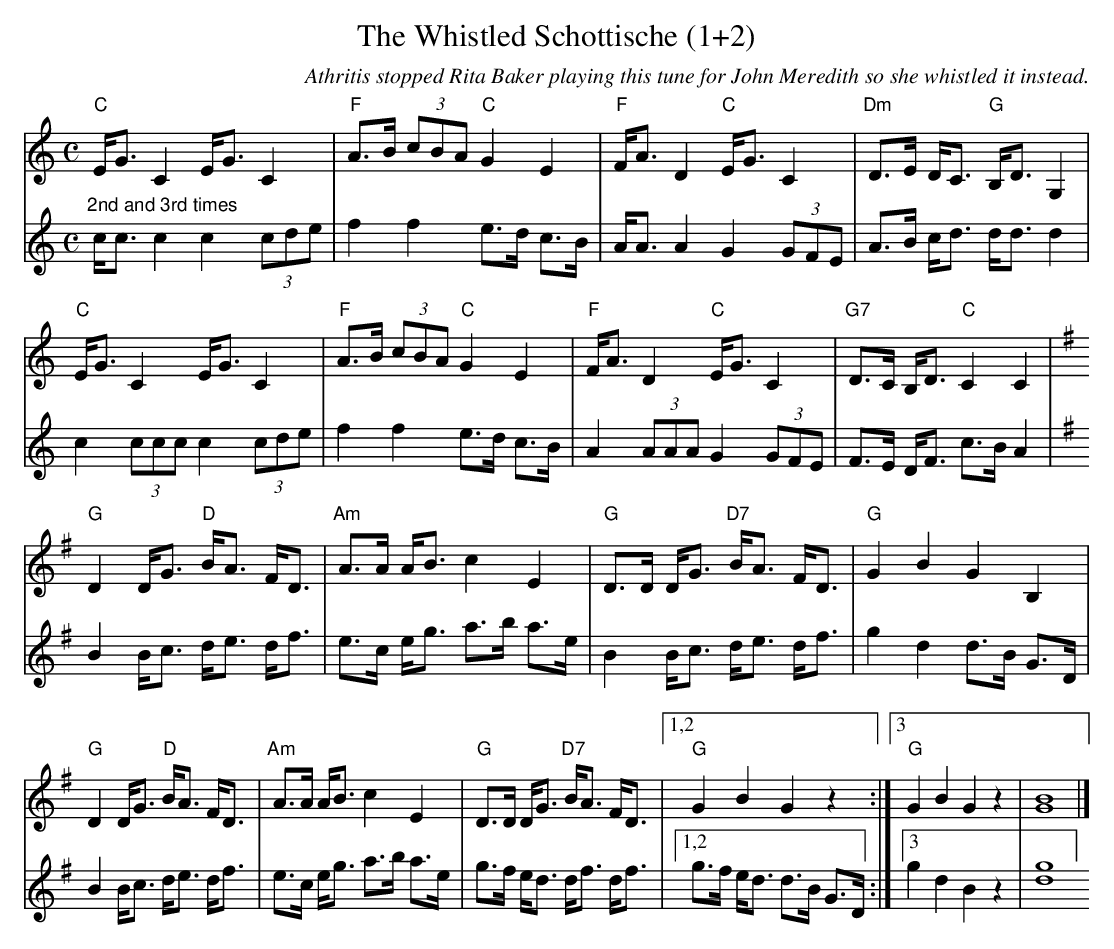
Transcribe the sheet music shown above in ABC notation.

X:1
T:Whistled Schottische (1+2), The
C:Athritis stopped Rita Baker playing this tune for John Meredith so she whistled it instead.
M:C
L:1/8
V:1
K:C
"C"E<G C2 E<G C2|"F"A>B (3cBA "C"G2 E2|"F"F<A D2 "C"E<G C2|"Dm"D>E D<C "G"B,<D G,2|
"C"E<G C2 E<G C2|"F"A>B (3cBA "C"G2 E2|"F"F<A D2 "C"E<G C2|"G7"D>C B,<D "C"C2 C2|
K:G
"G"D2 D<G "D"B<A F<D|"Am"A>A A<B c2 E2|"G"D>D D<G "D7"B<A F<D|"G"G2 B2 G2 B,2|
"G"D2 D<G "D"B<A F<D|"Am"A>A A<B c2 E2|"G"D>D D<G "D7"B<A F<D|[1,2"G"G2 B2 G2 z2:|3"G"G2 B2 G2z2| [GB]8|]
V:2
K:C
"2nd and 3rd times"c<cc2c2(3cde|f2 f2 e>d c>B|A<A A2 G2 (3GFE|A>B c<d d<d d2|
c2(3cccc2(3cde|f2 f2 e>d c>B|A2 (3AAA G2 (3GFE|F>E D<F c>B A2|
K:G
B2B<c d<e d<f|e>c e<g a>b a>e|B2B<c d<e d<f| g2 d2 d>B G>D|
B2B<c d<e d<f|e>c e<g a>b a>e|g>f e<d  d<f d<f|1,2 g>f e<d d>B G>D:|3g2d2B2z2| [dg]8]
